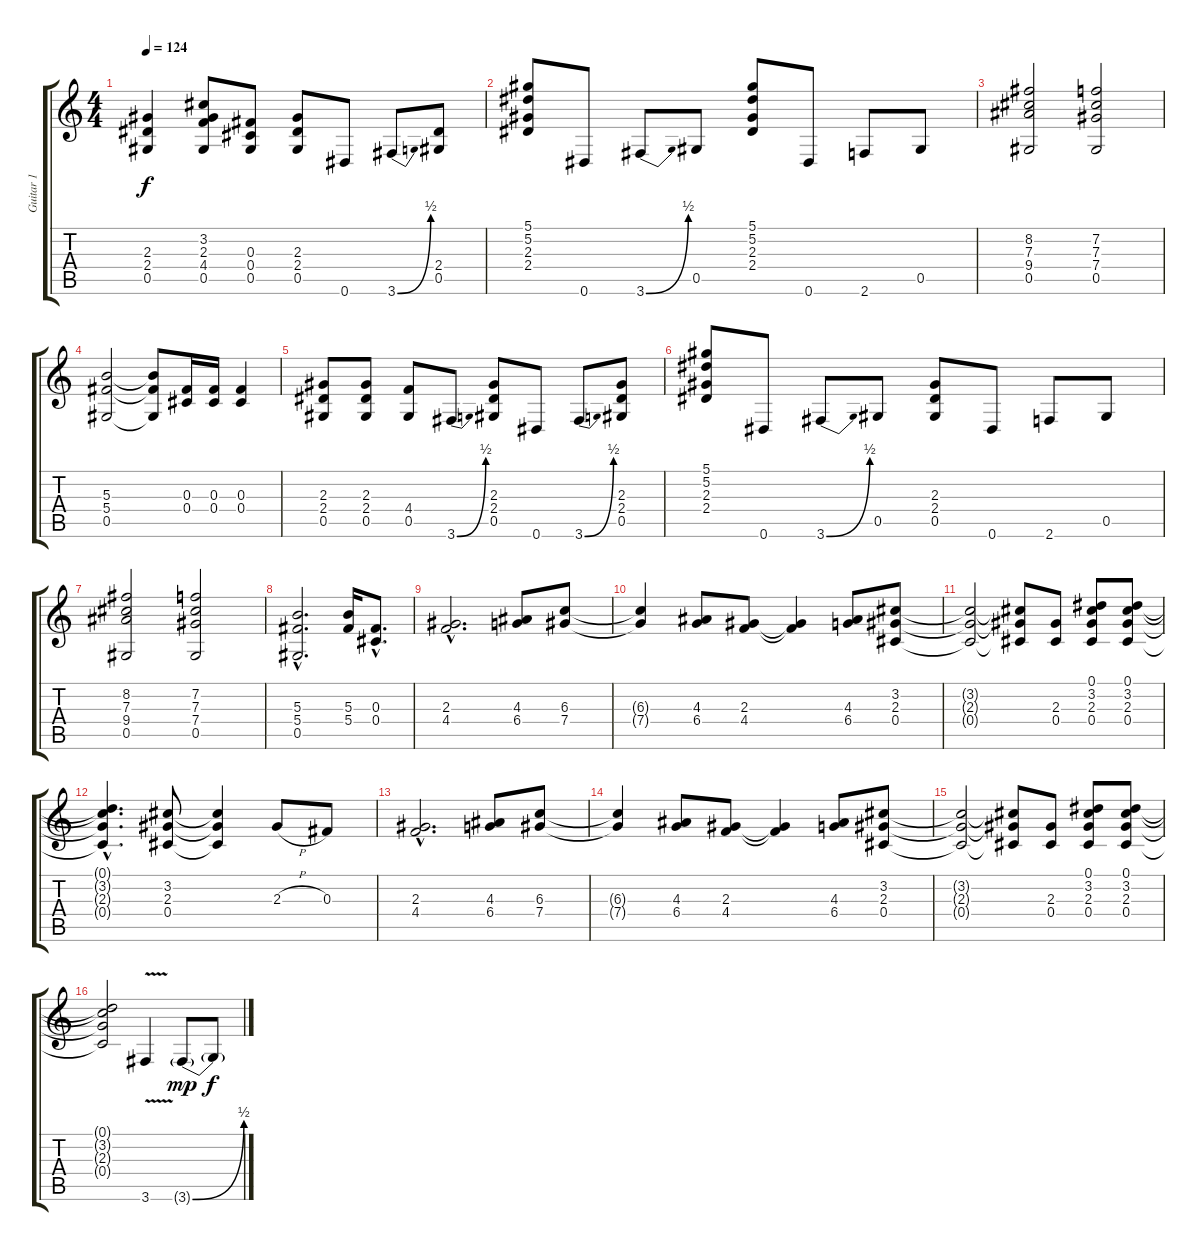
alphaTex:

\track ("Guitar 1" "Guitar 1") {instrument overdrivenguitar}
\staff {score tabs}
\tuning (Eb4 Bb3 Gb3 Db3 Ab2 Eb2) {hide}
\ts (4 4)
\tempo 124
\clef g2
\ks c
(2.3 2.4 0.5).4{dy f} (3.2 2.3 4.4 0.5).8 (0.3 0.4 0.5).8 (2.3 2.4 0.5).8 0.6.8 3.6{be (bend 0 0 60 2)}.8 (2.4 0.5).8 |
(5.1 5.2 2.3 2.4).8 0.6.8 3.6{be (bend 0 0 60 2)}.8 0.5.8 (5.1 5.2 2.3 2.4).8 0.6.8 2.6.8 0.5.8 |
(8.2 7.3 9.4 0.5).2 (7.2 7.3 7.4 0.5).2 |
(5.3 5.4 0.5).2 (5.3{t} 5.4{t} 0.5{t}).8 (0.3 0.4).16 (0.3 0.4).16 (0.3 0.4).4 |
(2.3 2.4 0.5).8 (2.3 2.4 0.5).8 (4.4 0.5).8 3.6{be (bend 0 0 60 2)}.8 (2.3 2.4 0.5).8 0.6.8 3.6{be (bend 0 0 60 2)}.8 (2.3 2.4 0.5).8 |
(5.1 5.2 2.3 2.4).8 0.6.8 3.6{be (bend 0 0 60 2)}.8 0.5.8 (2.3 2.4 0.5).8 0.6.8 2.6.8 0.5.8 |
(8.2 7.3 9.4 0.5).2 (7.2 7.3 7.4 0.5).2 |
(5.3{hac} 5.4{hac} 0.5{hac}).2{d} (5.3 5.4).16 (0.3{hac} 0.4{hac}).8{d} |
(2.3{hac} 4.4{hac}).2{d} (4.3 6.4).8 (6.3 7.4).8 |
(6.3{t} 7.4{t}).4 (4.3 6.4).8 (2.3 4.4).8 (2.3{t} 4.4{t}).4 (4.3 6.4).8 (3.2 2.3 0.4).8 |
(3.2{t} 2.3{t} 0.4{t}).2 (3.2{t} 2.3{t} 0.4{t}).8 (2.3 0.4).8 (0.1 3.2 2.3 0.4).8 (0.1 3.2 2.3 0.4).8 |
(0.1{hac t} 3.2{hac t} 2.3{hac t} 0.4{hac t}).4{d} (3.2 2.3 0.4).8 (3.2{t} 2.3{t} 0.4{t}).4 2.3{h}.8 0.3.8 |
(2.3{hac} 4.4{hac}).2{d} (4.3 6.4).8 (6.3 7.4).8 |
(6.3{t} 7.4{t}).4 (4.3 6.4).8 (2.3 4.4).8 (2.3{t} 4.4{t}).4 (4.3 6.4).8 (3.2 2.3 0.4).8 |
(3.2{t} 2.3{t} 0.4{t}).2 (3.2{t} 2.3{t} 0.4{t}).8 (2.3 0.4).8 (0.1 3.2 2.3 0.4).8 (0.1 3.2 2.3 0.4).8 |
(0.1{t} 3.2{t} 2.3{t} 0.4{t}).2 3.6{v}.4 3.6{be (bend 0 0 60 2) g}.8{dy mp} 3.6{t}.8{dy f}
